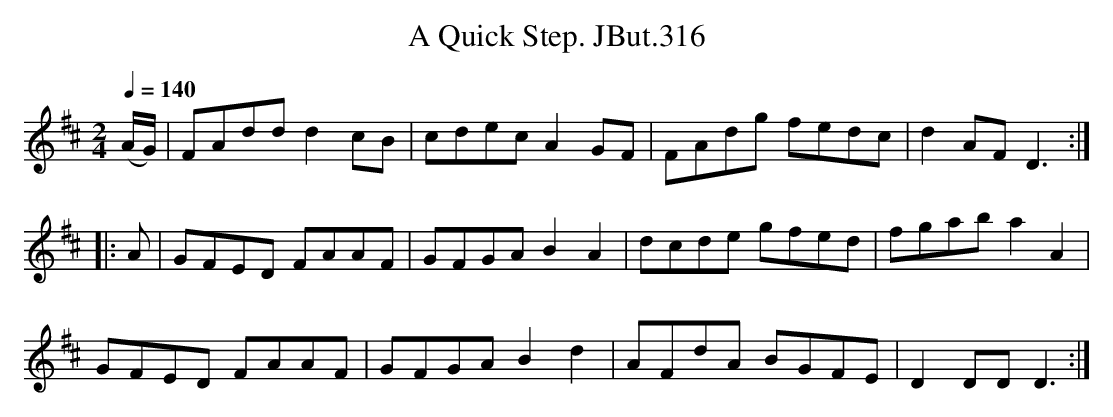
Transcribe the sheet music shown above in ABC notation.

X:1
T:Quick Step. JBut.316, A
M:2/4
L:1/8
Q:1/4=140
K:D
(A/G/)|FAdd d2 cB|cdec A2 GF|FAdg fedc|d2 AF D3:|
|:A|GFED FAAF|GFGA B2 A2|dcde gfed|fgab a2 A2|
GFED FAAF|GFGA B2 d2|AFdA BGFE|D2 DD D3:|
